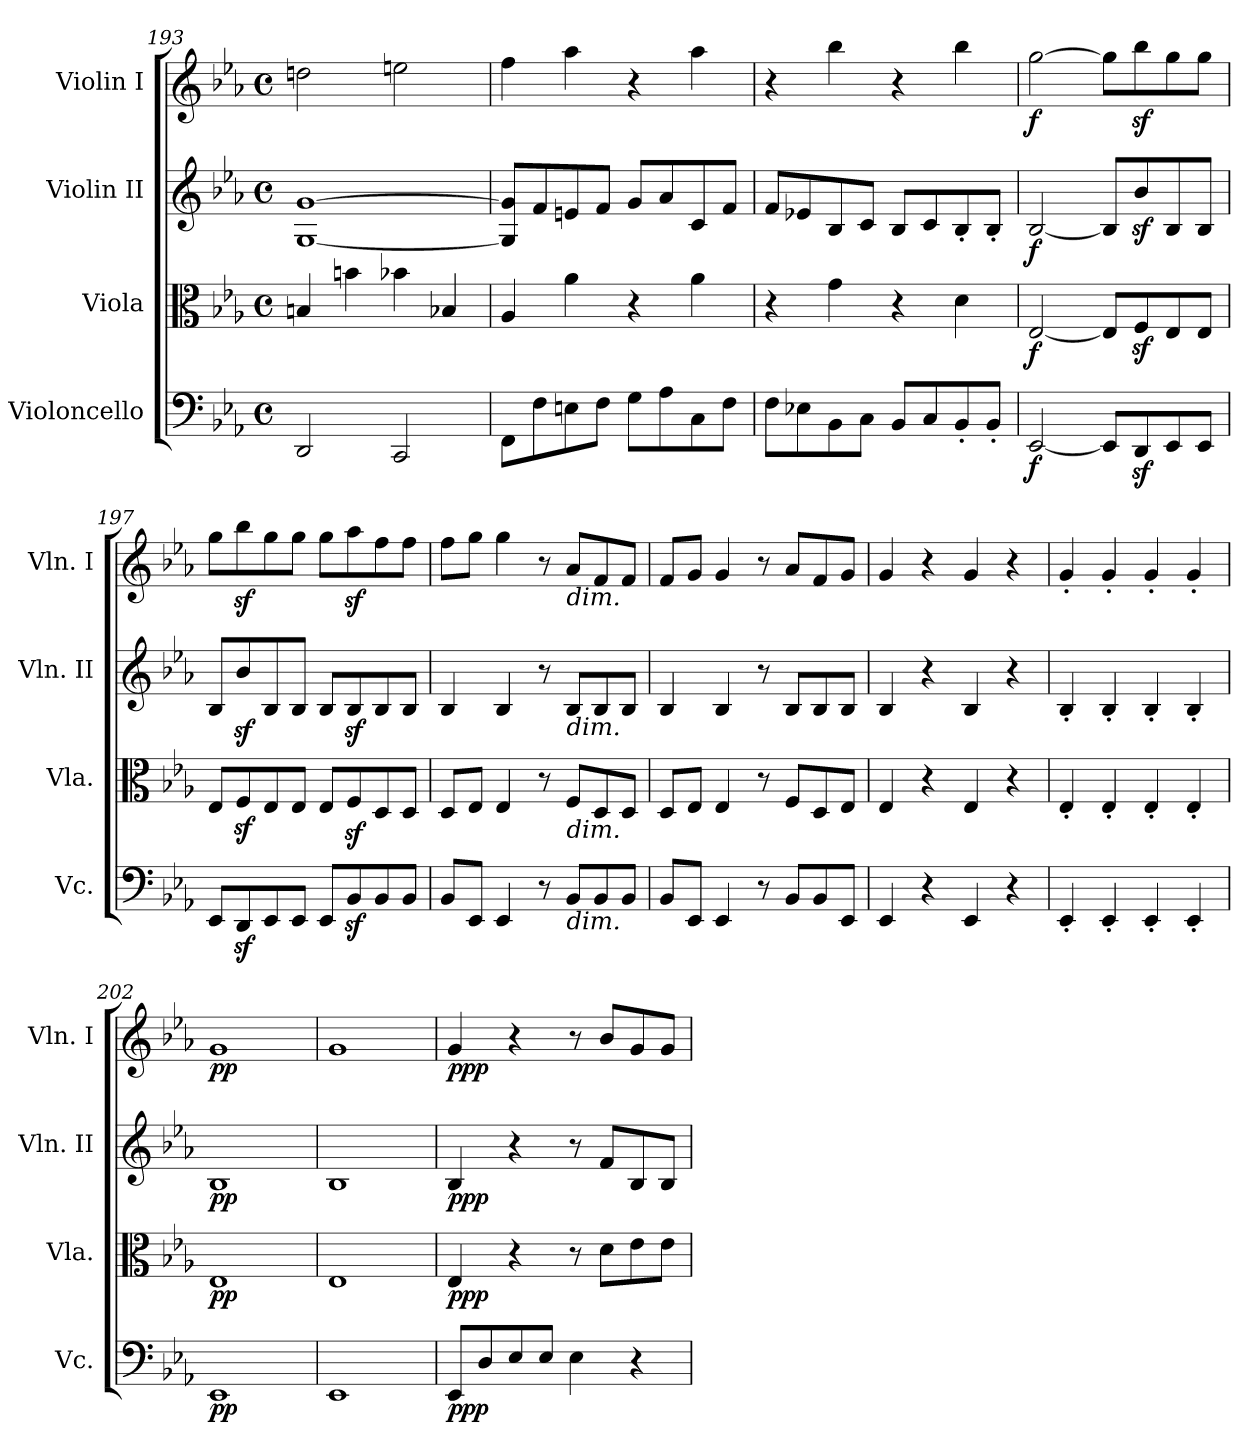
**kern	**dynam	**kern	**dynam	**kern	**dynam	**kern	**dynam
*part4	*part4	*part3	*part3	*part2	*part2	*part1	*part1
*staff4	*staff4	*staff3	*staff3	*staff2	*staff2	*staff1	*staff1
*I"Violoncello	*	*I"Viola	*	*I"Violin II	*	*I"Violin I	*
*I'Vc.	*	*I'Vla.	*	*I'Vln. II	*	*I'Vln. I	*
*clefF4	*	*clefC3	*	*clefG2	*	*clefG2	*
*k[b-e-a-]	*	*k[b-e-a-]	*	*k[b-e-a-]	*	*k[b-e-a-]	*
*E-:	*	*E-:	*	*E-:	*	*E-:	*
*M4/4	*	*M4/4	*	*M4/4	*	*M4/4	*
*met(c)	*	*met(c)	*	*met(c)	*	*met(c)	*
=193	=193	=193	=193	=193	=193	=193	=193
2DD/	.	4Bn/	.	[1G [1g	.	2ddn\	.
.	.	4bn\	.	.	.	.	.
2CC/	.	4b-X\	.	.	.	2een\	.
.	.	4B-X/	.	.	.	.	.
=194	=194	=194	=194	=194	=194	=194	=194
8FF\L	.	4A-/	.	8G/] 8g/]L	.	4ff\	.
8F\	.	.	.	8f/	.	.	.
8En\	.	4a-\	.	8en/	.	4aa-\	.
8F\J	.	.	.	8f/J	.	.	.
8G\L	.	4r	.	8g/L	.	4r	.
8A-\	.	.	.	8a-/	.	.	.
8C\	.	4a-\	.	8c/	.	4aa-\	.
8F\J	.	.	.	8f/J	.	.	.
!!LO:LB:g=z
=195	=195	=195	=195	=195	=195	=195	=195
8F\L	.	4r	.	8f/L	.	4r	.
8E-X\	.	.	.	8e-X/	.	.	.
8BB-\	.	4g\	.	8B-/	.	4bb-\	.
8C\J	.	.	.	8c/J	.	.	.
8BB-/L	.	4r	.	8B-/L	.	4r	.
8C/	.	.	.	8c/	.	.	.
8BB-'/	.	4d\	.	8B-'/	.	4bb-\	.
8BB-'/J	.	.	.	8B-'/J	.	.	.
=196	=196	=196	=196	=196	=196	=196	=196
!	!LO:DY:b	!	!LO:DY:b	!	!LO:DY:b	!	!LO:DY:b
[2EE-/	f	[2E-/	f	[2B-/	f	[2gg\	f
8EE-/L]	.	8E-/L]	.	8B-/L]	.	8gg\L]	.
8DDz</	.	8Fz</	.	8b-z</	.	8bb-z<\	.
8EE-/	.	8E-/	.	8B-/	.	8gg\	.
8EE-/J	.	8E-/J	.	8B-/J	.	8gg\J	.
=197	=197	=197	=197	=197	=197	=197	=197
8EE-/L	.	8E-/L	.	8B-/L	.	8gg\L	.
8DDz</	.	8Fz</	.	8b-z</	.	8bb-z<\	.
8EE-/	.	8E-/	.	8B-/	.	8gg\	.
8EE-/J	.	8E-/J	.	8B-/J	.	8gg\J	.
8EE-/L	.	8E-/L	.	8B-/L	.	8gg\L	.
8BB-z</	.	8Fz</	.	8B-z</	.	8aa-z<\	.
8BB-/	.	8D/	.	8B-/	.	8ff\	.
8BB-/J	.	8D/J	.	8B-/J	.	8ff\J	.
=198	=198	=198	=198	=198	=198	=198	=198
8BB-/L	.	8D/L	.	4B-/	.	8ff\L	.
8EE-/J	.	8E-/J	.	.	.	8gg\J	.
4EE-/	.	4E-/	.	4B-/	.	4gg\	.
8r	.	8r	.	8r	.	8r	.
!	!	!	!	!	!	!LO:TX:b:i:t=dim.	!
!	!	!	!	!LO:TX:b:i:t=dim.	!	!	!
!	!	!LO:TX:b:i:t=dim.	!	!	!	!	!
!LO:TX:b:i:t=dim.	!	!	!	!	!	!	!
8BB-/L	.	8F/L	.	8B-/L	.	8a-/L	.
8BB-/	.	8D/	.	8B-/	.	8f/	.
8BB-/J	.	8D/J	.	8B-/J	.	8f/J	.
=199	=199	=199	=199	=199	=199	=199	=199
8BB-/L	.	8D/L	.	4B-/	.	8f/L	.
8EE-/J	.	8E-/J	.	.	.	8g/J	.
4EE-/	.	4E-/	.	4B-/	.	4g/	.
8r	.	8r	.	8r	.	8r	.
8BB-/L	.	8F/L	.	8B-/L	.	8a-/L	.
8BB-/	.	8D/	.	8B-/	.	8f/	.
8EE-/J	.	8E-/J	.	8B-/J	.	8g/J	.
!!LO:PB:g=z
=200	=200	=200	=200	=200	=200	=200	=200
4EE-/	.	4E-/	.	4B-/	.	4g/	.
4r	.	4r	.	4r	.	4r	.
4EE-/	.	4E-/	.	4B-/	.	4g/	.
4r	.	4r	.	4r	.	4r	.
=201	=201	=201	=201	=201	=201	=201	=201
4EE-'/	.	4E-'/	.	4B-'/	.	4g'/	.
4EE-'/	.	4E-'/	.	4B-'/	.	4g'/	.
4EE-'/	.	4E-'/	.	4B-'/	.	4g'/	.
4EE-'/	.	4E-'/	.	4B-'/	.	4g'/	.
=202	=202	=202	=202	=202	=202	=202	=202
!	!LO:DY:b	!	!LO:DY:b	!	!LO:DY:b	!	!LO:DY:b
1EE-	pp	1E-	pp	1B-	pp	1g	pp
=203	=203	=203	=203	=203	=203	=203	=203
1EE-	.	1E-	.	1B-	.	1g	.
=204	=204	=204	=204	=204	=204	=204	=204
!	!LO:DY:b	!	!LO:DY:b	!	!LO:DY:b	!	!LO:DY:b
8EE-/L	ppp	4E-/	ppp	4B-/	ppp	4g/	ppp
8D/	.	.	.	.	.	.	.
8E-/	.	4r	.	4r	.	4r	.
8E-/J	.	.	.	.	.	.	.
4E-\	.	8r	.	8r	.	8r	.
.	.	8d\L	.	8f/L	.	8b-/L	.
4r	.	8e-\	.	8B-/	.	8g/	.
.	.	8e-\J	.	8B-/J	.	8g/J	.
=	=	=	=	=	=	=	=
*-	*-	*-	*-	*-	*-	*-	*-
